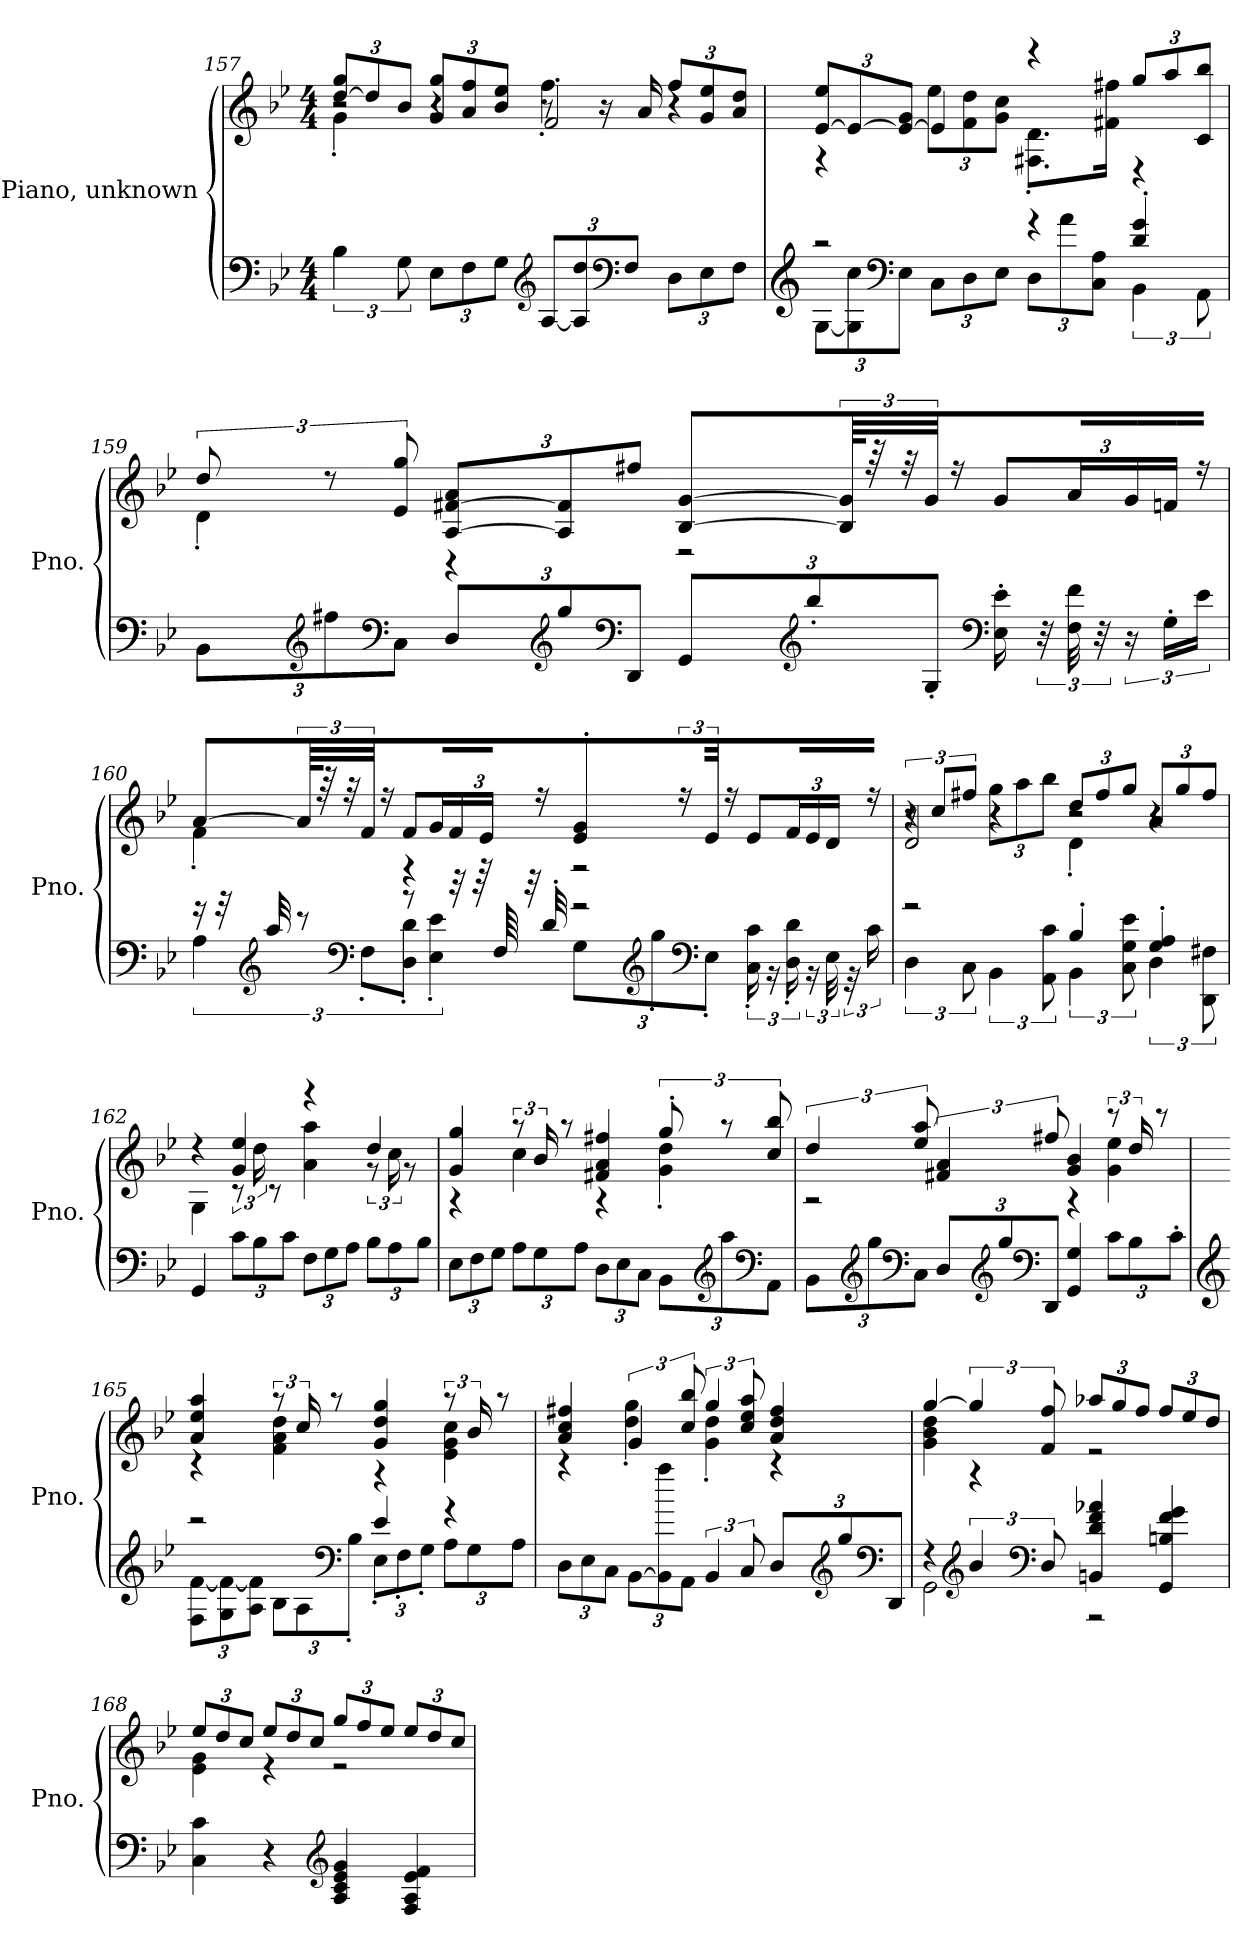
**kern	**kern
*part1	*part1
*staff2	*staff1
*I"Piano, unknown	*
*I'Pno.	*
!!LO:LB:g=z
*clefF4	*clefG2
*k[b-e-]	*k[b-e-]
*M4/4	*M4/4
*	*Xbrackettup
=157	=157
*	*^
*	*	*^
6B-\	[12dd/ 12gg/L	4g'\	2r
.	12dd/]	.	.
12G\	12b-/J	.	.
*Xbrackettup	*	*	*
12E-\L	12g/ 12gg/L	4r	.
12F\	12a/ 12ff/	.	.
12G\J	12b-/ 12ee-/J	.	.
*clefG2	*	*	*
[12A/L	8r	4ff'\	2f'/
12A/] 12dd/	.	.	.
.	16r	.	.
*clefF4	*	*	*
12F/J	.	.	.
.	16a/	.	.
12D\L	12ff/L	4r	.
12E-\	12g/ 12ee-/	.	.
12F\J	12a/ 12dd/J	.	.
*	*v	*v	*v
=158	=158
*clefG2	*
*^	*^
2r	[12G\L	[12e-/ 12ee-/L	4r
.	12G\] 12cc\	12e-/_	.
*clefF4	*	*	*
.	12E-\J	12e-/_ 12g/J	.
.	12C\L	4e-/]	12ee-\L
.	12D\	.	12f\ 12dd\
.	12E-\J	.	12g\ 12cc\J
4r	12D\L	4r	8.F#X\' 8.d\'L
.	12a\	.	.
.	12C\ 12A\J	.	.
.	.	.	16f#X\ 16ff#X\Jk
*	*brackettup	*	*
4d/' 4g/'	6BB-\	12gg/L	4r
.	.	12aa/	.
.	12AA\	12c/ 12bb-/J	.
*v	*v	*	*
!!LO:LB:g=z	!!
=159	=159	=159
*Xbrackettup	*brackettup	*
12BB-\L	12dd/	4d'\
*clefG2	*	*
12ff#X\	12r	.
*clefF4	*	*
12C\J	12e-/ 12gg/	.
*	*Xbrackettup	*
12D/L	[12A/ [12f#X/ 12a/L	4r
*clefG2	*	*
12gg/	12A/] 12f#/]	.
*clefF4	*	*
12DD/J	12ff#X/J	.
12GG/L	[8B-/ [8g/L	2r
*clefG2	*	*
12bb-'/	.	.
*	*brackettup	*
.	96B-/] 96g/]Jkkk	.
.	96r	.
.	48r	.
12G'/J	48g/	.
.	16r	.
*clefF4	*	*
*	*Xbrackettup	*
16E-\' 16e-\'	12g/L	.
*brackettup	*	*
48r	.	.
48F\ 48f\	24a/L	.
48r	.	.
*	*brackettup	*
24r	24g/	.
24G'\LL	24fn/JJ	.
24e-\JJ	24r	.
!!LO:PB:g=z	!!
=160	=160	=160
*^	*	*
16r	6A\	[8a/L	4f'\
32r	.	.	.
*clefG2	*	*	*
32aa/	.	.	.
8r	.	96a/Jkkk]	.
.	.	96r	.
.	.	48r	.
*clefF4	*	*	*
.	12F'\L	48f/	.
.	.	16r	.
*	*	*Xbrackettup	*
8r	12D\' 12d\'J	12f/L	4r
.	6E-\' 6e-\'	24g/L	.
*	*	*brackettup	*
32r	.	24f/	.
64r	.	.	.
.	.	24e-/JJ	.
64F/	.	.	.
32r	.	.	.
.	.	24r	.
32d'/	.	.	.
*	*Xbrackettup	*	*
2r	12G\L	8e-/' 8g/'	2r
*clefG2	*	*	*
.	12gg'\	.	.
.	.	24r	.
*clefF4	*	*	*
.	12E-'\J	48e-/	.
.	.	16r	.
*	*brackettup	*Xbrackettup	*
.	24C\' 24c\'	12e-/L	.
.	24r	.	.
.	24D\' 24d\'	24f/L	.
*	*	*brackettup	*
.	24r	24e-/	.
.	48E-\	24d/JJ	.
.	48r	.	.
.	24c\	24r	.
!!LO:LB:g=z
=161	=161	=161	=161
*	*	*	*^
2r	6D\	12r	4r	2d/
.	.	12cc/L	.	.
.	12C\	12ff#X/J	.	.
*	*	*	*Xbrackettup	*
.	6BB-\	4r	12gg\L	.
.	.	.	12aa\	.
.	12AA\ 12c\	.	12bb-\J	.
4B-'/	6BB-\	12dd/L	4d'\	2r
.	.	12ff#/	.	.
.	12C\ 12G\ 12e-\	12gg/J	.	.
4G/' 4A/'	6D\	12a/L	4r	.
.	.	12gg/	.	.
.	12DD\ 12F#X\	12ff#/J	.	.
*v	*v	*	*	*
*	*	*v	*v
=162	=162	=162
4GG/	4r	4G\
*Xbrackettup	*	*brackettup
12c\L	4g/ 4ee-/	12r
12B-\	.	24dd\
.	.	8r
12c\J	.	.
12F\L	4r	4a\ 4aa\
12G\	.	.
12A\J	.	.
12B-\L	4dd/	12r
12A\	.	24cc\
.	.	8r
12B-\J	.	.
=163	=163	=163
12E-\L	4g/ 4gg/	4r
12F\	.	.
12G\J	.	.
12A\L	12r	4cc\
12G\	24b-/	.
.	8r	.
12A\J	.	.
12D\L	4f#X/ 4a/ 4ff#X/	4r
12E-\	.	.
12C\J	.	.
12BB-\L	12gg'/	4g\' 4dd\'
*clefG2	*	*
12aa\	12r	.
*clefF4	*	*
12AA\J	12cc/ 12bb-/	.
!!LO:LB:g=z	!!
=164	=164	=164
12BB-\L	6dd/	2r
*clefG2	*	*
12gg\	.	.
*clefF4	*	*
12C\J	12ee-/ 12aa/	.
12D/L	6f#X/ 6a/	.
*clefG2	*	*
12gg/	.	.
*clefF4	*	*
12DD/J	12ff#X/	.
4GG/ 4G/	4g/ 4b-/	4r
12c\L	12r	4g\ 4ee-\
12B-\	24dd/	.
.	8r	.
12c'\J	.	.
=165	=165	=165
*clefG2	*	*
*^	*	*
2r	12F\ [12f\L	4a/ 4ee-/ 4aa/	4r
.	12G\ 12f\_	.	.
.	12A\ 12f\]J	.	.
.	12B-\L	12r	4f\ 4a\ 4dd\
.	12A\	24cc/	.
.	.	8r	.
*clefF4	*	*	*
.	12B-'\J	.	.
4e-/	12E-'\L	4g/ 4dd/ 4gg/	4r
.	12F'\	.	.
.	12G'\J	.	.
4r	12A\L	12r	4e-\ 4g\ 4cc\
.	12G\	24b-/	.
.	.	8r	.
.	12A\J	.	.
*v	*v	*	*
!!LO:LB:g=z	!!
=166	=166	=166
12D\L	4a/ 4cc/ 4ff#X/	4r
12E-\	.	.
12C\J	.	.
[12BB-\L	6g/	4dd\' 4gg\'
12BB-\] 12aa\	.	.
12AA\J	12cc/ 12bb-/	.
*brackettup	*	*
6BB-/	6gg/	4g\' 4dd\'
12C/	12cc/ 12ee-/ 12aa/	.
*Xbrackettup	*	*
12D/L	4a/ 4dd/ 4ff#/	4r
*clefG2	*	*
12gg/	.	.
*clefF4	*	*
12DD/J	.	.
=167	=167	=167
*^	*	*
4r	2GG\	[4gg/	4g\ 4b-\ 4dd\
*clefG2	*	*	*
*brackettup	*	*	*
6b-/	.	6gg/]	4r
*clefF4	*	*	*
12D/	.	12f/ 12ff/	.
*	*	*Xbrackettup	*
4BBn/ 4d/ 4f/ 4a-X/	2r	12aa-X/L	2r
.	.	12gg/	.
.	.	12ff/J	.
4GG/ 4Bn/ 4f/ 4g/	.	12ff/L	.
.	.	12ee-/	.
.	.	12dd/J	.
*v	*v	*	*
=168	=168	=168
4C\ 4c\	12ee-/L	4e-\ 4g\
.	12dd/	.
.	12cc/J	.
4r	12ee-/L	4r
.	12dd/	.
.	12cc/J	.
*clefG2	*	*
4A/ 4c/ 4e-/ 4g/	12gg/L	2r
.	12ff/	.
.	12ee-/J	.
4F/ 4A/ 4e-/ 4f/	12ee-/L	.
.	12dd/	.
.	12cc/J	.
*	*v	*v
=	=
*-	*-
